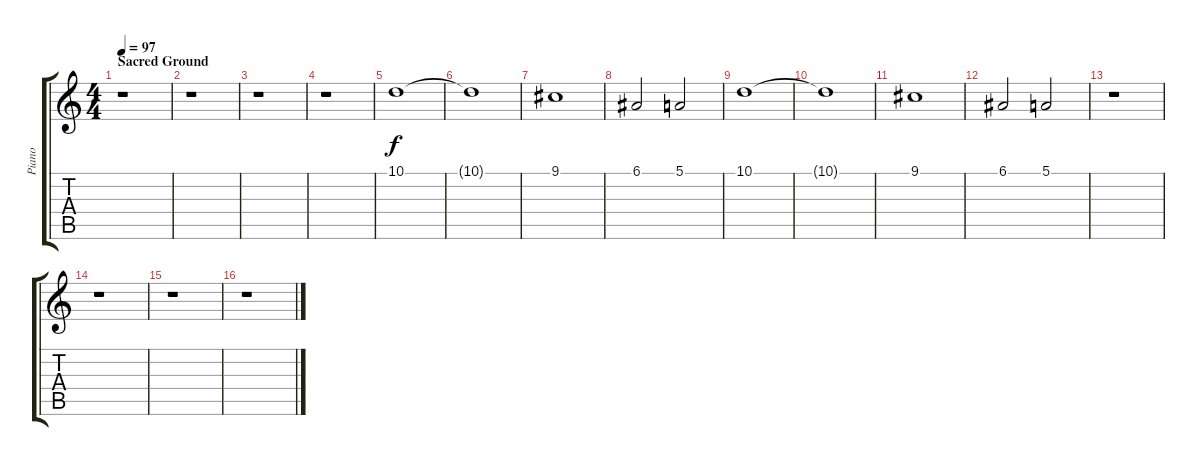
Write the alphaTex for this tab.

\track ("Piano" "Piano") {instrument brightacousticpiano}
\staff {score tabs}
\tuning (E4 B3 G3 D3 A2 D2) {hide}
\ts (4 4)
\section ("" "Sacred Ground")
\tempo 97
\clef g2
\ks c
r.1{dy f instrument brightacousticpiano} |
r.1 |
r.1 |
r.1 |
10.1.1 |
10.1{t}.1 |
9.1.1 |
6.1.2 5.1.2 |
10.1.1 |
10.1{t}.1 |
9.1.1 |
6.1.2 5.1.2 |
r.1 |
r.1 |
r.1 |
r.1
